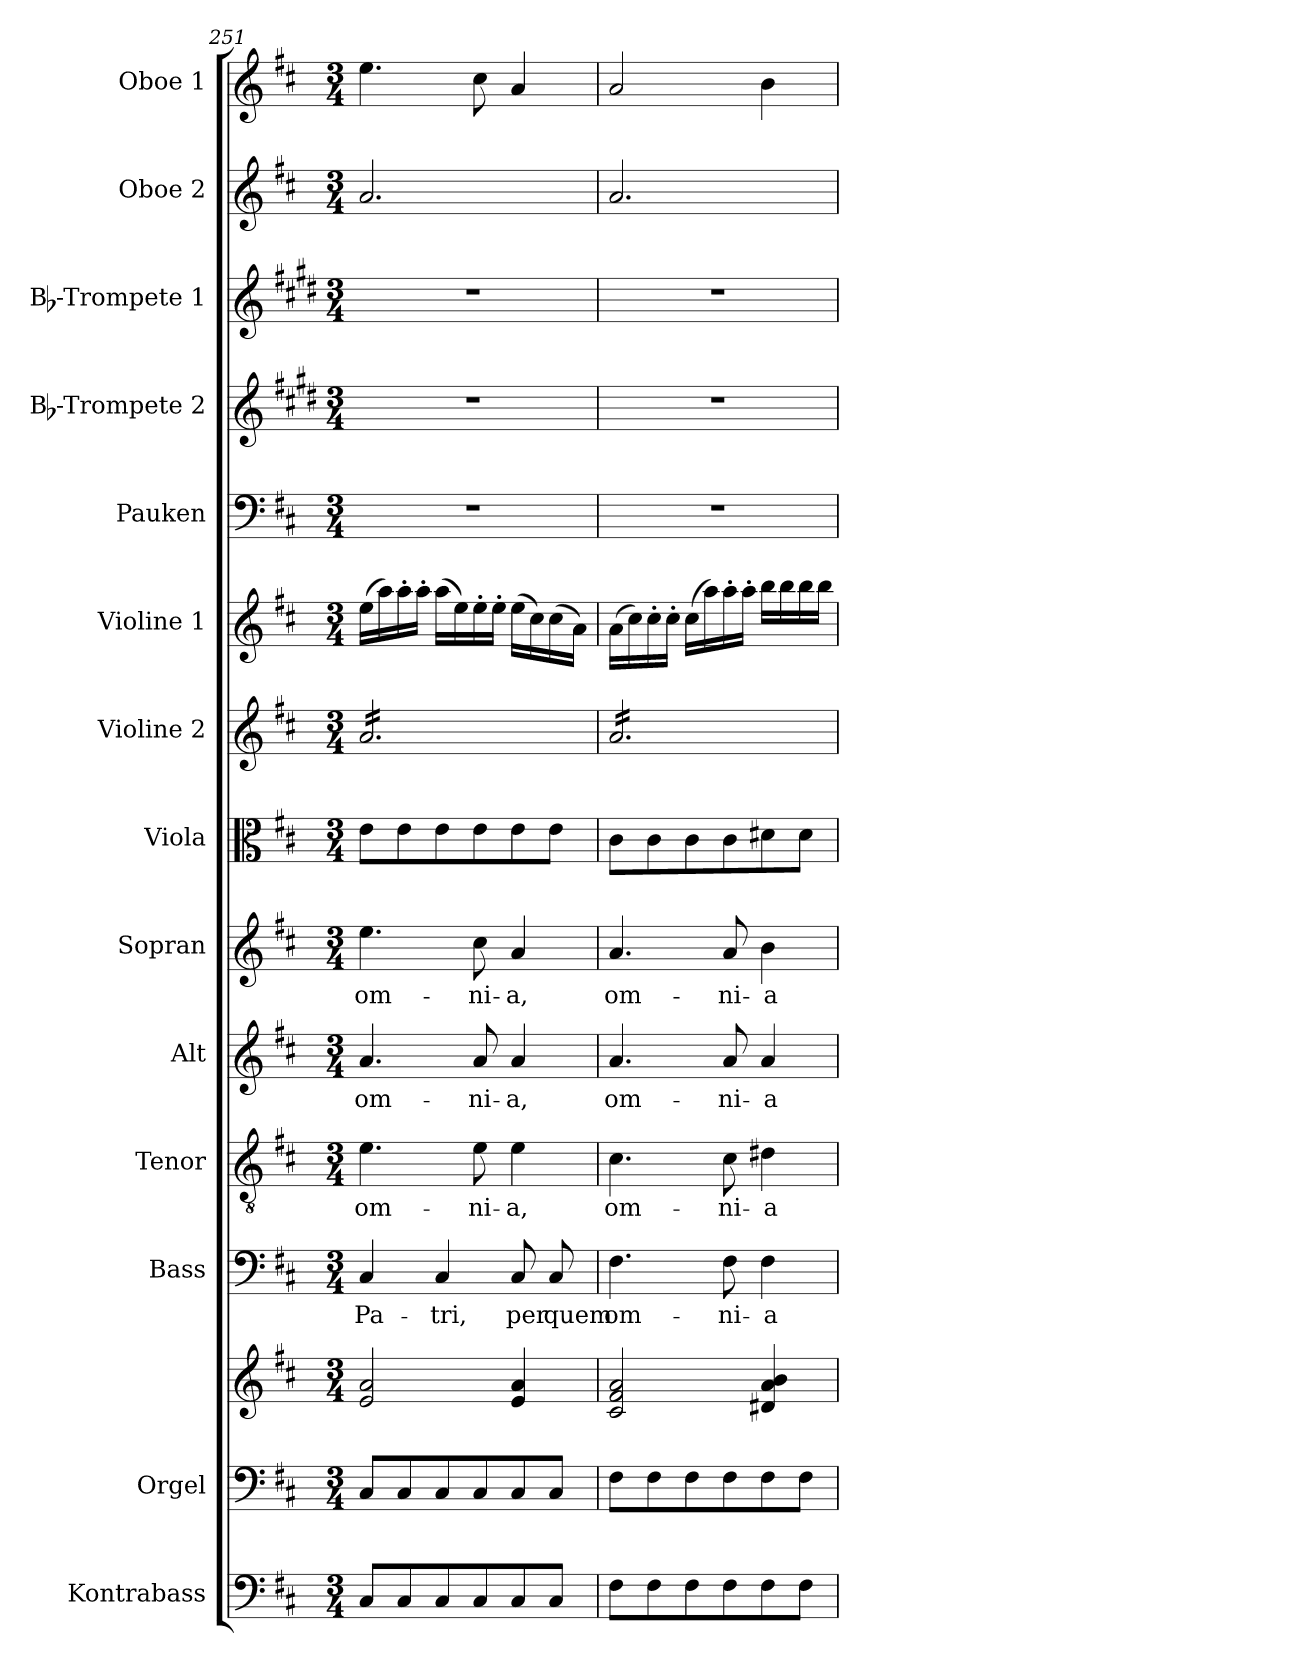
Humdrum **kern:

**kern	**kern	**kern	**kern	**text	**kern	**text	**kern	**text	**kern	**text	**kern	**kern	**kern	**kern	**kern	**kern	**kern	**kern
*part14	*part13	*part13	*part12	*part12	*part11	*part11	*part10	*part10	*part9	*part9	*part8	*part7	*part6	*part5	*part4	*part3	*part2	*part1
*staff15	*staff14	*staff13	*staff12	*staff12	*staff11	*staff11	*staff10	*staff10	*staff9	*staff9	*staff8	*staff7	*staff6	*staff5	*staff4	*staff3	*staff2	*staff1
*I"Kontrabass	*I"Orgel	*	*I"Bass	*	*I"Tenor	*	*I"Alt	*	*I"Sopran	*	*I"Viola	*I"Violine 2	*I"Violine 1	*I"Pauken	*I"Bb-Trompete 2	*I"Bb-Trompete 1	*I"Oboe 2	*I"Oboe 1
*I'Kb.	*I'Org.	*	*I'B.	*	*I'T.	*	*I'A.	*	*I'S.	*	*I'Vla.	*I'Vl. 2	*I'Vl. 1	*I'Pk.	*I'Bb Trp. 2	*I'Bb Trp. 1	*I'Ob. 2	*I'Ob. 1
*clefF4	*clefF4	*clefG2	*clefF4	*	*clefGv2	*	*clefG2	*	*clefG2	*	*clefC3	*clefG2	*clefG2	*clefF4	*clefG2	*clefG2	*clefG2	*clefG2
*ITrd7c12	*	*	*	*	*	*	*	*	*	*	*	*	*	*	*ITrd1c2	*ITrd1c2	*	*
*k[f#c#]	*k[f#c#]	*k[f#c#]	*k[f#c#]	*	*k[f#c#]	*	*k[f#c#]	*	*k[f#c#]	*	*k[f#c#]	*k[f#c#]	*k[f#c#]	*k[f#c#]	*k[f#c#]	*k[f#c#]	*k[f#c#]	*k[f#c#]
*D:	*D:	*D:	*D:	*	*D:	*	*D:	*	*D:	*	*D:	*D:	*D:	*D:	*D:	*D:	*D:	*D:
*M3/4	*M3/4	*M3/4	*M3/4	*	*M3/4	*	*M3/4	*	*M3/4	*	*M3/4	*M3/4	*M3/4	*M3/4	*M3/4	*M3/4	*M3/4	*M3/4
=251	=251	=251	=251	=251	=251	=251	=251	=251	=251	=251	=251	=251	=251	=251	=251	=251	=251	=251
!	!	!	!	!LO:LY:b	!	!LO:LY:b	!	!LO:LY:b	!	!LO:LY:b	!	!	!	!	!	!	!	!
*	*	*	*	*	*	*	*	*	*	*	*	*tremolo	*	*	*	*	*	*
8CC#/L	8C#/L	2e/ 2a/	4C#/	Pa-	4.e\	om-	4.a/	om-	4.ee\	om-	8e\L	16a/LL	(>16ee\LL	2.r	2.r	2.r	2.a/	4.ee\
.	.	.	.	.	.	.	.	.	.	.	.	16a/	16aa\)	.	.	.	.	.
8CC#/	8C#/	.	.	.	.	.	.	.	.	.	8e\	16a/	16aa'>\	.	.	.	.	.
.	.	.	.	.	.	.	.	.	.	.	.	16a/	16aa'>\JJ	.	.	.	.	.
!	!	!	!	!LO:LY:b	!	!	!	!	!	!	!	!	!	!	!	!	!	!
8CC#/	8C#/	.	4C#/	-tri,	.	.	.	.	.	.	8e\	16a/	(>16aa\LL	.	.	.	.	.
.	.	.	.	.	.	.	.	.	.	.	.	16a/	16ee\)	.	.	.	.	.
!	!	!	!	!	!	!LO:LY:b	!	!LO:LY:b	!	!LO:LY:b	!	!	!	!	!	!	!	!
8CC#/	8C#/	.	.	.	8e\	-ni-	8a/	-ni-	8cc#\	-ni-	8e\	16a/	16ee'>\	.	.	.	.	8cc#\
.	.	.	.	.	.	.	.	.	.	.	.	16a/	16ee'>\JJ	.	.	.	.	.
!	!	!	!	!LO:LY:b	!	!LO:LY:b	!	!LO:LY:b	!	!LO:LY:b	!	!	!	!	!	!	!	!
8CC#/	8C#/	4e/ 4a/	8C#/	per	4e\	-a,	4a/	-a,	4a/	-a,	8e\	16a/	(>16ee\LL	.	.	.	.	4a/
.	.	.	.	.	.	.	.	.	.	.	.	16a/	16cc#\)	.	.	.	.	.
!	!	!	!	!LO:LY:b	!	!	!	!	!	!	!	!	!	!	!	!	!	!
8CC#/J	8C#/J	.	8C#/	quem	.	.	.	.	.	.	8e\J	16a/	(>16cc#\	.	.	.	.	.
.	.	.	.	.	.	.	.	.	.	.	.	16a/JJ	16a\JJ)	.	.	.	.	.
=252	=252	=252	=252	=252	=252	=252	=252	=252	=252	=252	=252	=252	=252	=252	=252	=252	=252	=252
!	!	!	!	!LO:LY:b	!	!LO:LY:b	!	!LO:LY:b	!	!LO:LY:b	!	!	!	!	!	!	!	!
8FF#\L	8F#\L	2c#/ 2f#/ 2a/	4.F#\	om-	4.c#\	om-	4.a/	om-	4.a/	om-	8c#\L	16a/LL	(>16a\LL	2.r	2.r	2.r	2.a/	2a/
.	.	.	.	.	.	.	.	.	.	.	.	16a/	16cc#\)	.	.	.	.	.
8FF#\	8F#\	.	.	.	.	.	.	.	.	.	8c#\	16a/	16cc#'>\	.	.	.	.	.
.	.	.	.	.	.	.	.	.	.	.	.	16a/	16cc#'>\JJ	.	.	.	.	.
8FF#\	8F#\	.	.	.	.	.	.	.	.	.	8c#\	16a/	(>16cc#\LL	.	.	.	.	.
.	.	.	.	.	.	.	.	.	.	.	.	16a/	16aa\)	.	.	.	.	.
!	!	!	!	!LO:LY:b	!	!LO:LY:b	!	!LO:LY:b	!	!LO:LY:b	!	!	!	!	!	!	!	!
8FF#\	8F#\	.	8F#\	-ni-	8c#\	-ni-	8a/	-ni-	8a/	-ni-	8c#\	16a/	16aa'>\	.	.	.	.	.
.	.	.	.	.	.	.	.	.	.	.	.	16a/	16aa'>\JJ	.	.	.	.	.
!	!	!	!	!LO:LY:b	!	!LO:LY:b	!	!LO:LY:b	!	!LO:LY:b	!	!	!	!	!	!	!	!
8FF#\	8F#\	4d#X/ 4a/ 4b/	4F#\	-a	4d#X\	-a	4a/	-a	4b\	-a	8d#X\	16a/	16bb\LL	.	.	.	.	4b\
.	.	.	.	.	.	.	.	.	.	.	.	16a/	16bb\	.	.	.	.	.
8FF#\J	8F#\J	.	.	.	.	.	.	.	.	.	8d#\J	16a/	16bb\	.	.	.	.	.
.	.	.	.	.	.	.	.	.	.	.	.	16a/JJ	16bb\JJ	.	.	.	.	.
*	*	*	*	*	*	*	*	*	*	*	*	*Xtremolo	*	*	*	*	*	*
=	=	=	=	=	=	=	=	=	=	=	=	=	=	=	=	=	=	=
*-	*-	*-	*-	*-	*-	*-	*-	*-	*-	*-	*-	*-	*-	*-	*-	*-	*-	*-
